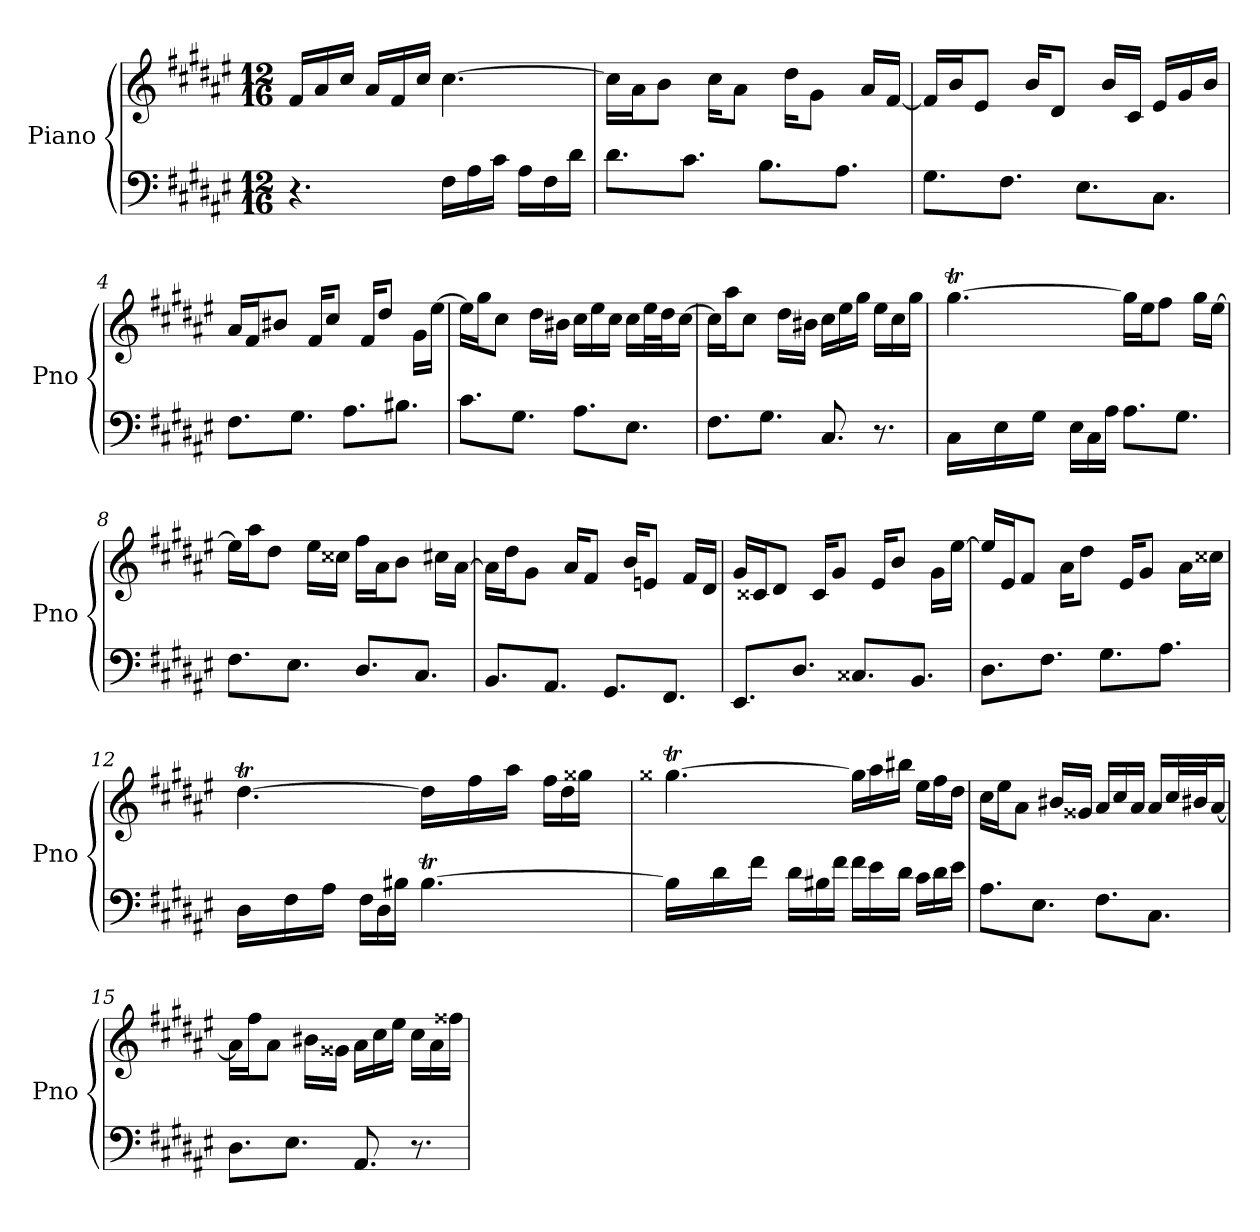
**kern	**kern
*part1	*part1
*staff2	*staff1
*I"Piano	*
*I'Pno	*
*clefF4	*clefG2
*k[f#c#g#d#a#e#]	*k[f#c#g#d#a#e#]
*M12/16	*M12/16
=1	=1
4.r	16f#/LL
.	16a#/
.	16cc#/JJ
.	16a#/LL
.	16f#/
.	16cc#/JJ
16F#\LL	[4.cc#\
16A#\	.
16c#\JJ	.
16A#\LL	.
16F#\	.
16d#\JJ	.
=2	=2
8.d#\L	16cc#\LL]
.	16a#\J
.	8b\J
8.c#\J	.
.	16cc#\KL
.	8a#\J
8.B\L	.
.	16dd#\KL
.	8g#\J
8.A#\J	.
.	16a#/LL
.	[16f#/JJ
=3	=3
8.G#\L	16f#/LL]
.	16b/J
.	8e#/J
8.F#\J	.
.	16b/KL
.	8d#/J
8.E#\L	.
.	16b/LL
.	16c#/JJ
8.C#\J	16e#/LL
.	16g#/
.	16b/JJ
=4	=4
8.F#\L	16a#/LL
.	16f#/J
.	8b#X/J
8.G#\J	.
.	16f#/KL
.	8cc#/J
8.A#\L	.
.	16f#/KL
.	8dd#/J
8.B#X\J	.
.	16g#\LL
.	[16ee#\JJ
!!LO:LB:g=z
=5	=5
8.c#\L	16ee#\LL]
.	16gg#\J
.	8cc#\J
8.G#\J	.
.	16dd#\LL
.	16b#X\JJ
8.A#\L	16cc#\LL
.	16ee#\
.	16cc#\JJ
8.E#\J	16cc#\LL
.	32ee#\L
.	32dd#\J
.	[16cc#\JJ
=6	=6
8.F#\L	16cc#\LL]
.	16aa#\J
.	8cc#\J
8.G#\J	.
.	16dd#\LL
.	16b#X\JJ
8.C#/	16cc#\LL
.	16ee#\
.	16gg#\JJ
8.r	16ee#\LL
.	16cc#\
.	16gg#\JJ
=7	=7
*	*^
*	*	*Xtuplet
!	!	!LO:N:vis=32
16C#\LL	[4.gg#T\	640%17aa#yy
!	!	!LO:N:vis=32
.	.	640%17gg#yy
!	!	!LO:N:vis=32
.	.	640%17aa#yy
16E#\	.	.
!	!	!LO:N:vis=32
.	.	640%17gg#yy
!	!	!LO:N:vis=32
.	.	640%17aa#yy
16G#\JJ	.	.
!	!	!LO:N:vis=32
.	.	[640%17gg#yy
!	!	!LO:N:vis=4
.	.	640%137gg#yy]
16E#\LL	.	.
16C#\	.	.
16A#\JJ	.	.
.	.	640%241ryy
8.A#\L	16gg#\LL]	.
.	16ee#\J	.
.	8ff#\J	.
8.G#\J	.	.
.	16gg#\LL	.
.	[16ee#\JJ	.
*	*v	*v
!!LO:LB:g=z
=8	=8
8.F#\L	16ee#\LL]
.	16aa#\J
.	8dd#\J
8.E#\J	.
.	16ee#\LL
.	16cc##X\JJ
8.D#/L	16ff#\LL
.	16a#\J
.	8b\J
8.C#/J	.
.	16cc#X\LL
.	[16a#\JJ
!!LO:LB:g=z
=9	=9
8.BB/L	16a#\LL]
.	16dd#\J
.	8g#\J
8.AA#/J	.
.	16a#/KL
.	8f#/J
8.GG#/L	.
.	16b/KL
.	8en/J
8.FF#/J	.
.	16f#/LL
.	16d#/JJ
=10	=10
8.EE#/L	16g#/LL
.	16c##X/J
.	8d#/J
8.D#/J	.
.	16c##/KL
.	8g#/J
8.C##X/L	.
.	16e#/KL
.	8b/J
8.BB/J	.
.	16g#\LL
.	[16ee#\JJ
=11	=11
8.D#\L	16ee#/LL]
.	16e#/J
.	8f#/J
8.F#\J	.
.	16a#\KL
.	8dd#\J
8.G#\L	.
.	16e#/KL
.	8g#/J
8.A#\J	.
.	16a#\LL
.	16cc##X\JJ
!!LO:LB:g=z
=12	=12
*^	*^
!	!	!	!LO:N:vis=32
16D#\LL	4.ryy	[4.dd#T\	640%17ee#yy
!	!	!	!LO:N:vis=32
.	.	.	640%17dd#yy
!	!	!	!LO:N:vis=32
.	.	.	640%17ee#yy
16F#\	.	.	.
!	!	!	!LO:N:vis=32
.	.	.	640%17dd#yy
!	!	!	!LO:N:vis=32
.	.	.	640%17ee#yy
16A#\JJ	.	.	.
!	!	!	!LO:N:vis=32
.	.	.	[640%17dd#yy
!	!	!	!LO:N:vis=4
.	.	.	640%137dd#yy]
16F#\LL	.	.	.
16D#\	.	.	.
16B#X\JJ	.	.	.
.	.	.	640%241ryy
*	*Xtuplet	*	*
!	!LO:N:vis=32	!	!
[4.B#t\	640%17c#yy	16dd#\LL]	.
!	!LO:N:vis=32	!	!
.	640%17B#yy	.	.
!	!LO:N:vis=32	!	!
.	640%17c#yy	.	.
.	.	16ff#\	.
!	!LO:N:vis=32	!	!
.	640%17B#yy	.	.
!	!LO:N:vis=32	!	!
.	640%17c#yy	.	.
.	.	16aa#\JJ	.
!	!LO:N:vis=32	!	!
.	[640%17B#yy	.	.
!	!LO:N:vis=4	!	!
.	640%137B#yy]	.	.
.	.	16ff#\LL	.
.	.	16dd#\	.
.	.	16gg##X\JJ	.
.	640ryy	.	.
!!LO:PB:g=z	!!
=13	=13	=13	=13
!	!	!	!LO:N:vis=32
*v	*v	*	*
16B#\LL]	[4.gg##Xt\	640%17aa#yy
!	!	!LO:N:vis=32
.	.	640%17gg##yy
!	!	!LO:N:vis=32
.	.	640%17aa#yy
16d#\	.	.
!	!	!LO:N:vis=32
.	.	640%17gg##yy
!	!	!LO:N:vis=32
.	.	640%17aa#yy
16f#\JJ	.	.
!	!	!LO:N:vis=32
.	.	[640%17gg##yy
!	!	!LO:N:vis=4
.	.	640%137gg##yy]
16d#\LL	.	.
16B#X\	.	.
16f#\JJ	.	.
.	.	640%241ryy
16f#\LL	16gg##\LL]	.
16e#\	16aa#\	.
16d#\JJ	16bb#X\JJ	.
16c#\LL	16ee#\LL	.
16d#\	16ff#\	.
16e#\JJ	16dd#\JJ	.
*	*v	*v
=14	=14
8.A#\L	16cc#\LL
.	16ee#\J
.	8a#\J
8.E#\J	.
.	16b#X/LL
.	16g##X/JJ
8.F#\L	16a#/LL
.	16cc#/
.	16a#/JJ
8.C#\J	16a#/LL
.	32cc#/L
.	32b#X/J
.	[16a#/JJ
=15	=15
8.D#\L	16a#\LL]
.	16ff#\J
.	8a#\J
8.E#\J	.
.	16b#X\LL
.	16g##X\JJ
8.AA#/	16a#\LL
.	16cc#\
.	16ee#\JJ
8.r	16cc#\LL
.	16a#\
.	16ff##X\JJ
=	=
*-	*-
